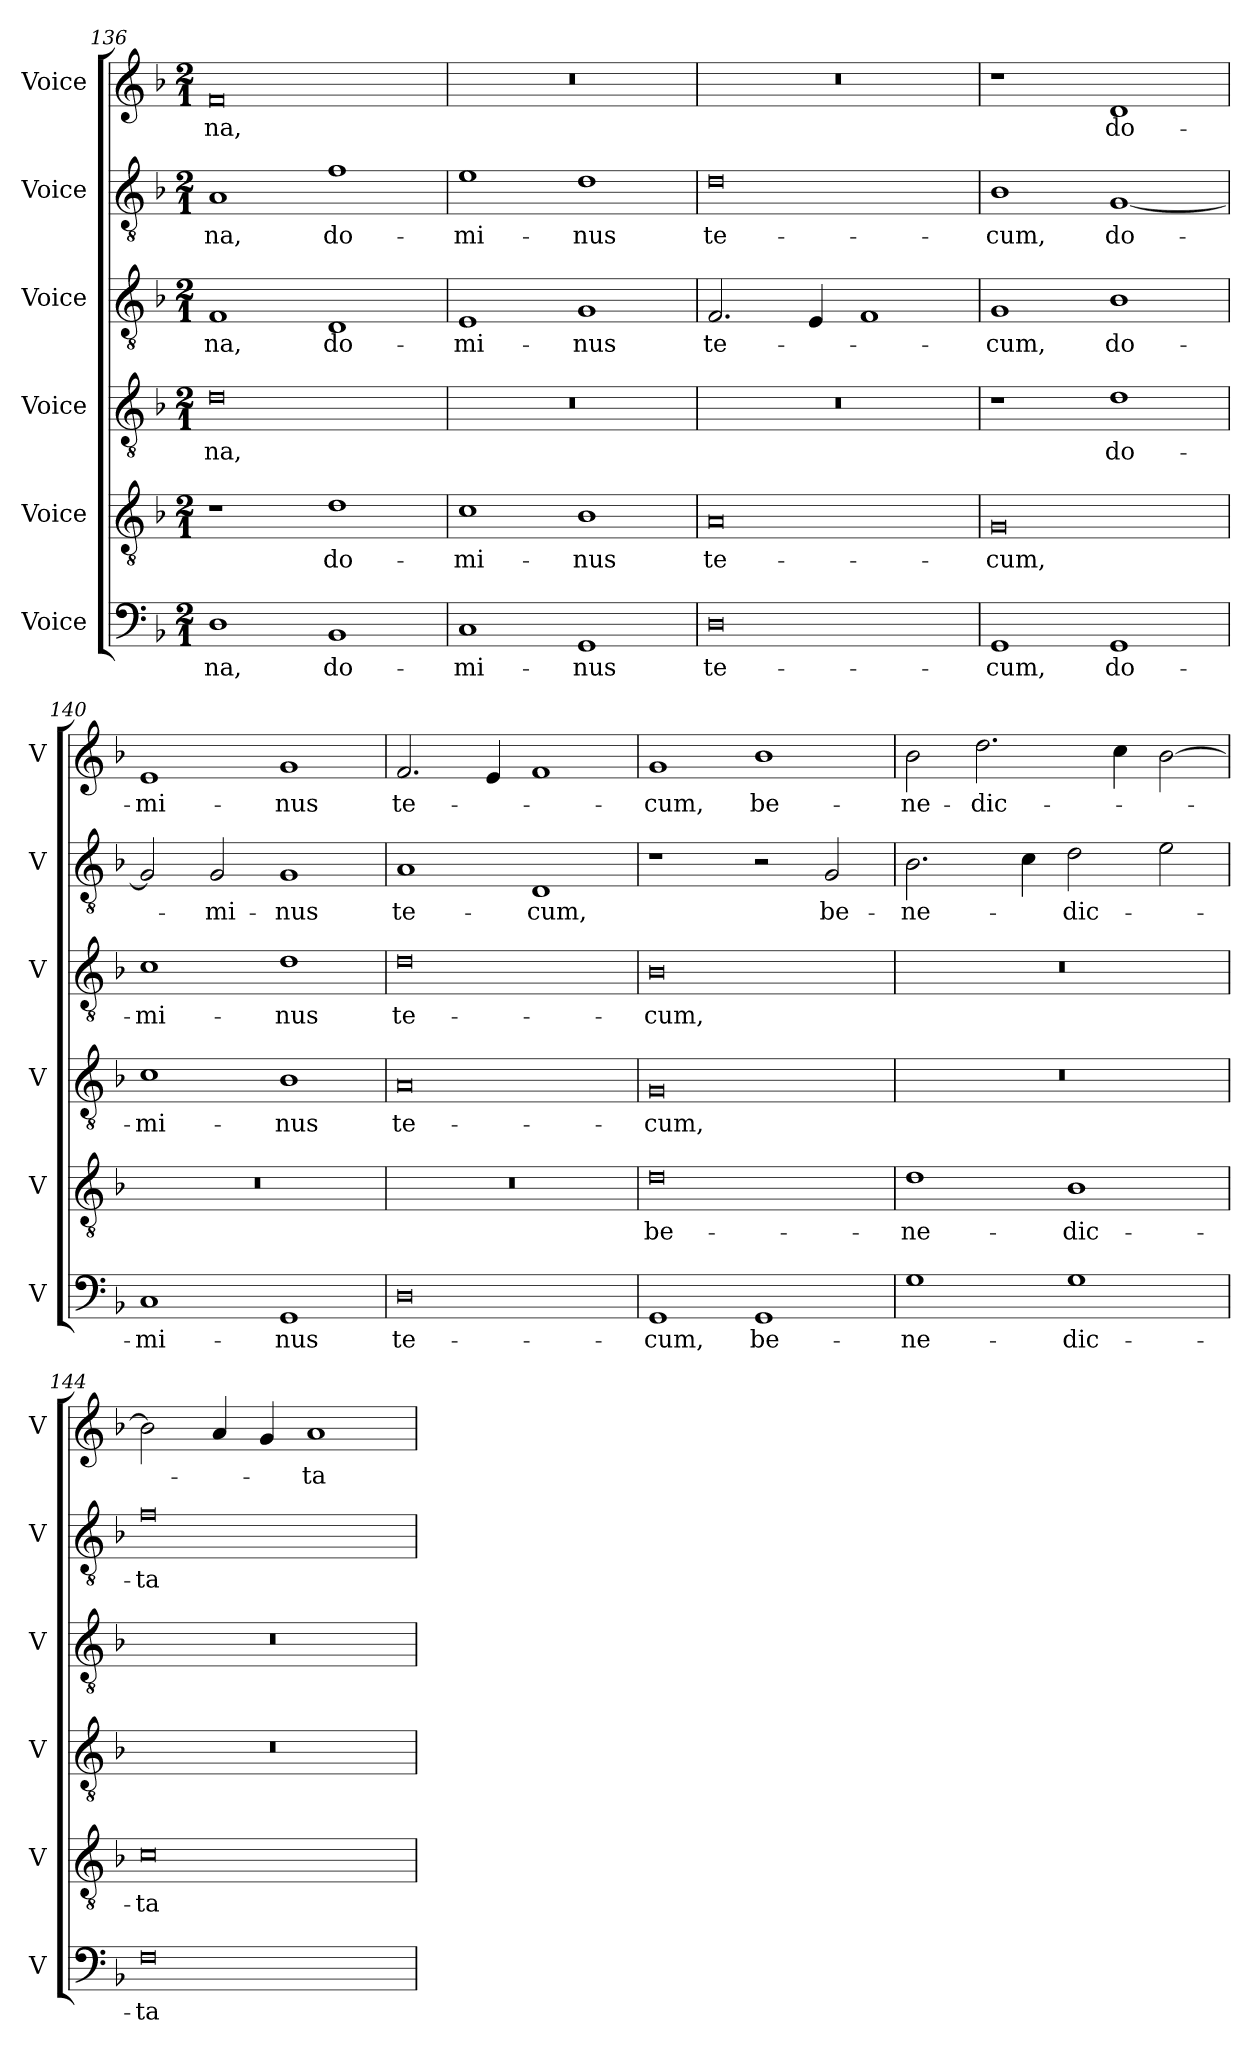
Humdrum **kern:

**kern	**text	**kern	**text	**kern	**text	**kern	**text	**kern	**text	**kern	**text
*part6	*part6	*part5	*part5	*part4	*part4	*part3	*part3	*part2	*part2	*part1	*part1
*staff6	*staff6	*staff5	*staff5	*staff4	*staff4	*staff3	*staff3	*staff2	*staff2	*staff1	*staff1
*I"Voice	*	*I"Voice	*	*I"Voice	*	*I"Voice	*	*I"Voice	*	*I"Voice	*
*I'V	*	*I'V	*	*I'V	*	*I'V	*	*I'V	*	*I'V	*
*clefF4	*	*clefGv2	*	*clefGv2	*	*clefGv2	*	*clefGv2	*	*clefG2	*
*k[b-]	*	*k[b-]	*	*k[b-]	*	*k[b-]	*	*k[b-]	*	*k[b-]	*
*M2/1	*	*M2/1	*	*M2/1	*	*M2/1	*	*M2/1	*	*M2/1	*
=136	=136	=136	=136	=136	=136	=136	=136	=136	=136	=136	=136
!	!LO:LY:b	!	!	!	!LO:LY:b	!	!LO:LY:b	!	!LO:LY:b	!	!LO:LY:b
1D	-na,	1r	.	0d	-na,	1F	-na,	1A	-na,	0f	-na,
!	!LO:LY:b	!	!LO:LY:b	!	!	!	!LO:LY:b	!	!LO:LY:b	!	!
1BB-	do-	1d	do-	.	.	1D	do-	1f	do-	.	.
=137	=137	=137	=137	=137	=137	=137	=137	=137	=137	=137	=137
!	!LO:LY:b	!	!LO:LY:b	!	!	!	!LO:LY:b	!	!LO:LY:b	!	!
1C	-mi-	1c	-mi-	0r	.	1E	-mi-	1e	-mi-	0r	.
!	!LO:LY:b	!	!LO:LY:b	!	!	!	!LO:LY:b	!	!LO:LY:b	!	!
1GG	-nus	1B-	-nus	.	.	1G	-nus	1d	-nus	.	.
!!LO:LB:g=z
=138	=138	=138	=138	=138	=138	=138	=138	=138	=138	=138	=138
!	!LO:LY:b	!	!LO:LY:b	!	!	!	!LO:LY:b	!	!LO:LY:b	!	!
0D	te-	0A	te-	0r	.	2.F/	te-	0d	te-	0r	.
.	.	.	.	.	.	4E/	.	.	.	.	.
.	.	.	.	.	.	1F	.	.	.	.	.
=139	=139	=139	=139	=139	=139	=139	=139	=139	=139	=139	=139
!	!LO:LY:b	!	!LO:LY:b	!	!	!	!LO:LY:b	!	!LO:LY:b	!	!
1GG	-cum,	0G	-cum,	1r	.	1G	-cum,	1B-	-cum,	1r	.
!	!LO:LY:b	!	!	!	!LO:LY:b	!	!LO:LY:b	!	!LO:LY:b	!	!LO:LY:b
1GG	do-	.	.	1d	do-	1B-	do-	[1G	do-	1d	do-
=140	=140	=140	=140	=140	=140	=140	=140	=140	=140	=140	=140
!	!LO:LY:b	!	!	!	!LO:LY:b	!	!LO:LY:b	!	!	!	!LO:LY:b
1C	-mi-	0r	.	1c	-mi-	1c	-mi-	2G/]	.	1e	-mi-
!	!	!	!	!	!	!	!	!	!LO:LY:b	!	!
.	.	.	.	.	.	.	.	2G/	-mi-	.	.
!	!LO:LY:b	!	!	!	!LO:LY:b	!	!LO:LY:b	!	!LO:LY:b	!	!LO:LY:b
1GG	-nus	.	.	1B-	-nus	1d	-nus	1G	-nus	1g	-nus
=141	=141	=141	=141	=141	=141	=141	=141	=141	=141	=141	=141
!	!LO:LY:b	!	!	!	!LO:LY:b	!	!LO:LY:b	!	!LO:LY:b	!	!LO:LY:b
0D	te-	0r	.	0A	te-	0d	te-	1A	te-	2.f/	te-
.	.	.	.	.	.	.	.	.	.	4e/	.
!	!	!	!	!	!	!	!	!	!LO:LY:b	!	!
.	.	.	.	.	.	.	.	1D	-cum,	1f	.
!!LO:PB:g=z
=142	=142	=142	=142	=142	=142	=142	=142	=142	=142	=142	=142
!	!LO:LY:b	!	!LO:LY:b	!	!LO:LY:b	!	!LO:LY:b	!	!	!	!LO:LY:b
1GG	-cum,	0d	be-	0G	-cum,	0B-	-cum,	1r	.	1g	-cum,
!	!LO:LY:b	!	!	!	!	!	!	!	!	!	!LO:LY:b
1GG	be-	.	.	.	.	.	.	2r	.	1b-	be-
!	!	!	!	!	!	!	!	!	!LO:LY:b	!	!
.	.	.	.	.	.	.	.	2G/	be-	.	.
=143	=143	=143	=143	=143	=143	=143	=143	=143	=143	=143	=143
!	!LO:LY:b	!	!LO:LY:b	!	!	!	!	!	!LO:LY:b	!	!LO:LY:b
1G	-ne-	1d	-ne-	0r	.	0r	.	2.B-\	-ne-	2b-\	-ne-
!	!	!	!	!	!	!	!	!	!	!	!LO:LY:b
.	.	.	.	.	.	.	.	.	.	2.dd\	-dic-
.	.	.	.	.	.	.	.	4c\	.	.	.
!	!LO:LY:b	!	!LO:LY:b	!	!	!	!	!	!LO:LY:b	!	!
1G	-dic-	1B-	-dic-	.	.	.	.	2d\	-dic-	.	.
.	.	.	.	.	.	.	.	.	.	4cc\	.
.	.	.	.	.	.	.	.	2e\	.	[2b-\	.
=144	=144	=144	=144	=144	=144	=144	=144	=144	=144	=144	=144
!	!LO:LY:b	!	!LO:LY:b	!	!	!	!	!	!LO:LY:b	!	!
0F	-ta-	0c	-ta-	0r	.	0r	.	0f	-ta-	2b-\]	.
.	.	.	.	.	.	.	.	.	.	4a/	.
.	.	.	.	.	.	.	.	.	.	4g/	.
!	!	!	!	!	!	!	!	!	!	!	!LO:LY:b
.	.	.	.	.	.	.	.	.	.	1a	-ta-
=	=	=	=	=	=	=	=	=	=	=	=
*-	*-	*-	*-	*-	*-	*-	*-	*-	*-	*-	*-
